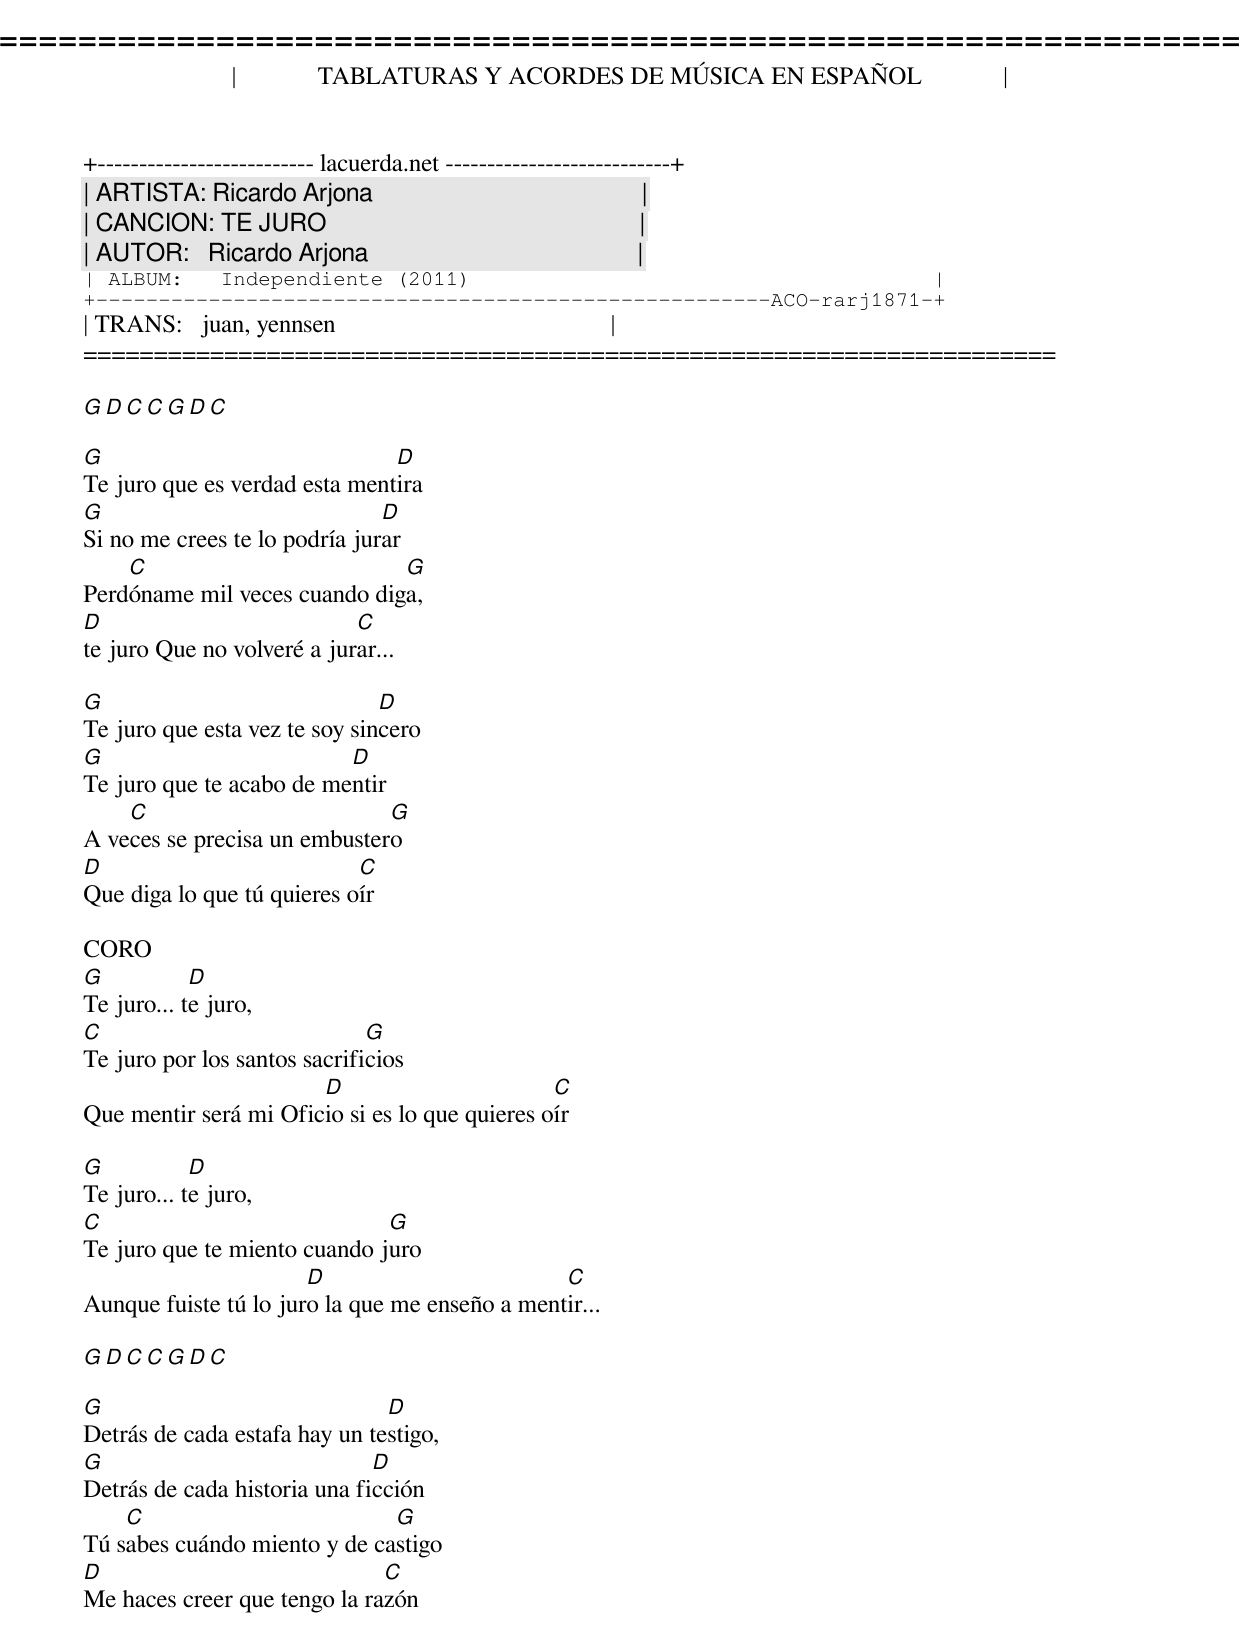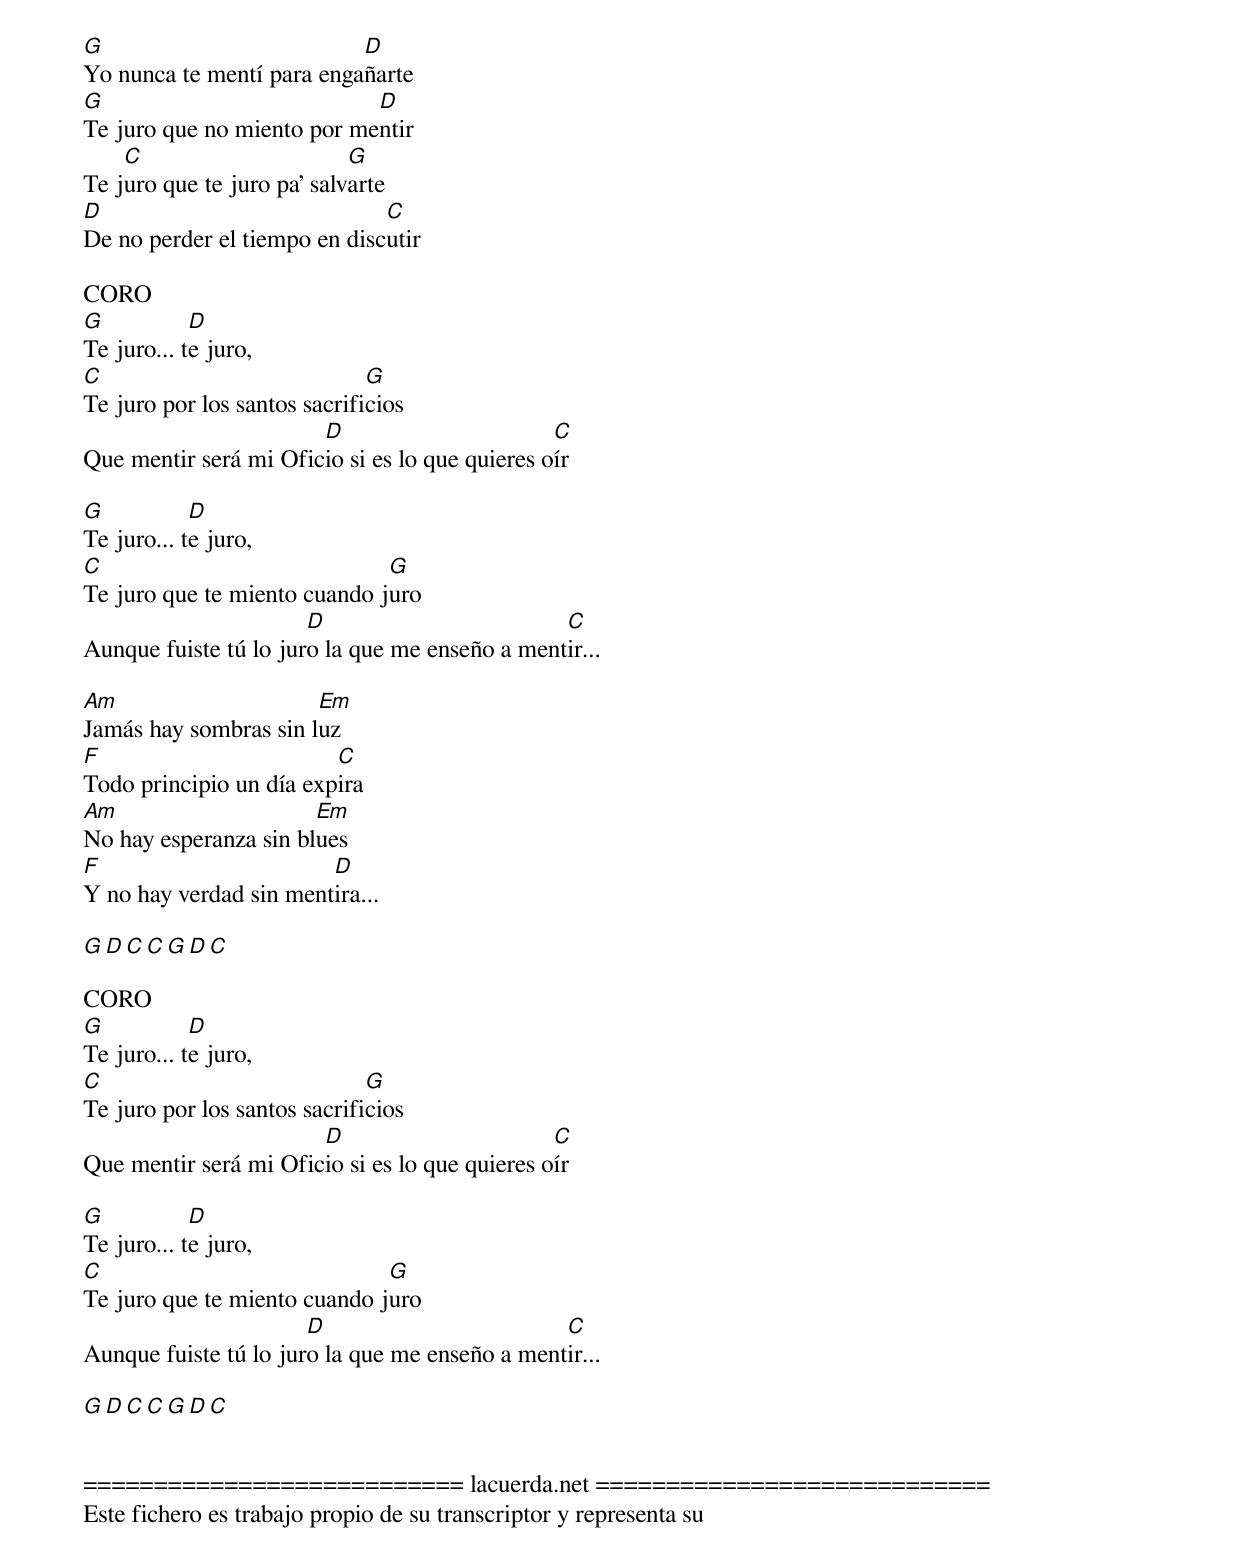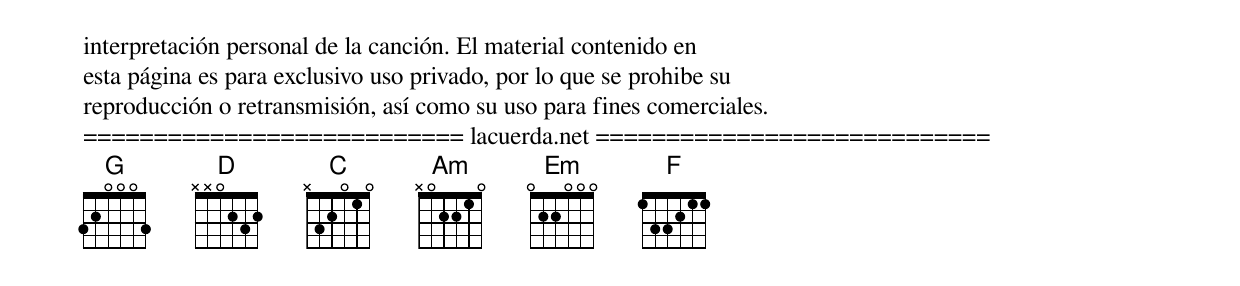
=====================================================================
|             TABLATURAS Y ACORDES DE MÚSICA EN ESPAÑOL             |
+-------------------------- lacuerda.net ---------------------------+
| ARTISTA: Ricardo Arjona                                           |
| CANCION: TE JURO                                                  |
| AUTOR:   Ricardo Arjona                                           |
| ALBUM:   Independiente (2011)                                     |
+------------------------------------------------------ACO-rarj1871-+
| TRANS:   juan, yennsen                                            |
=====================================================================

G D C C G D C

G                              D
Te juro que es verdad esta mentira
G                              D
Si no me crees te lo podría jurar
    C                         G
Perdóname mil veces cuando diga,
D                           C
te juro Que no volveré a jurar...

G                              D
Te juro que esta vez te soy sincero
G                         D
Te juro que te acabo de mentir
    C                         G
A veces se precisa un embustero
D                           C
Que diga lo que tú quieres oír

CORO
G           D
Te juro... te juro,
C                             G
Te juro por los santos sacrificios
                       D                        C
Que mentir será mi Oficio si es lo que quieres oír

G           D
Te juro... te juro,
C                             G
Te juro que te miento cuando juro
                       D                        C
Aunque fuiste tú lo juro la que me enseño a mentir...

G D C C G D C

G                              D
Detrás de cada estafa hay un testigo,
G                             D
Detrás de cada historia una ficción
    C                         G
Tú sabes cuándo miento y de castigo
D                             C
Me haces creer que tengo la razón



G                          D
Yo nunca te mentí para engañarte
G                           D
Te juro que no miento por mentir
    C                       G
Te juro que te juro pa salvarte
D                             C
De no perder el tiempo en discutir

CORO
G           D
Te juro... te juro,
C                             G
Te juro por los santos sacrificios
                       D                        C
Que mentir será mi Oficio si es lo que quieres oír

G           D
Te juro... te juro,
C                             G
Te juro que te miento cuando juro
                       D                        C
Aunque fuiste tú lo juro la que me enseño a mentir...

Am                     Em
Jamás hay sombras sin luz
F                        C
Todo principio un día expira
Am                     Em
No hay esperanza sin blues
F                       D
Y no hay verdad sin mentira...

G D C C G D C

CORO
G           D
Te juro... te juro,
C                             G
Te juro por los santos sacrificios
                       D                        C
Que mentir será mi Oficio si es lo que quieres oír

G           D
Te juro... te juro,
C                             G
Te juro que te miento cuando juro
                       D                        C
Aunque fuiste tú lo juro la que me enseño a mentir...

G D C C G D C


=========================== lacuerda.net ============================
Este fichero es trabajo propio de su transcriptor y representa su
interpretación personal de la canción. El material contenido en
esta página es para exclusivo uso privado, por lo que se prohibe su
reproducción o retransmisión, así como su uso para fines comerciales.
=========================== lacuerda.net ============================
